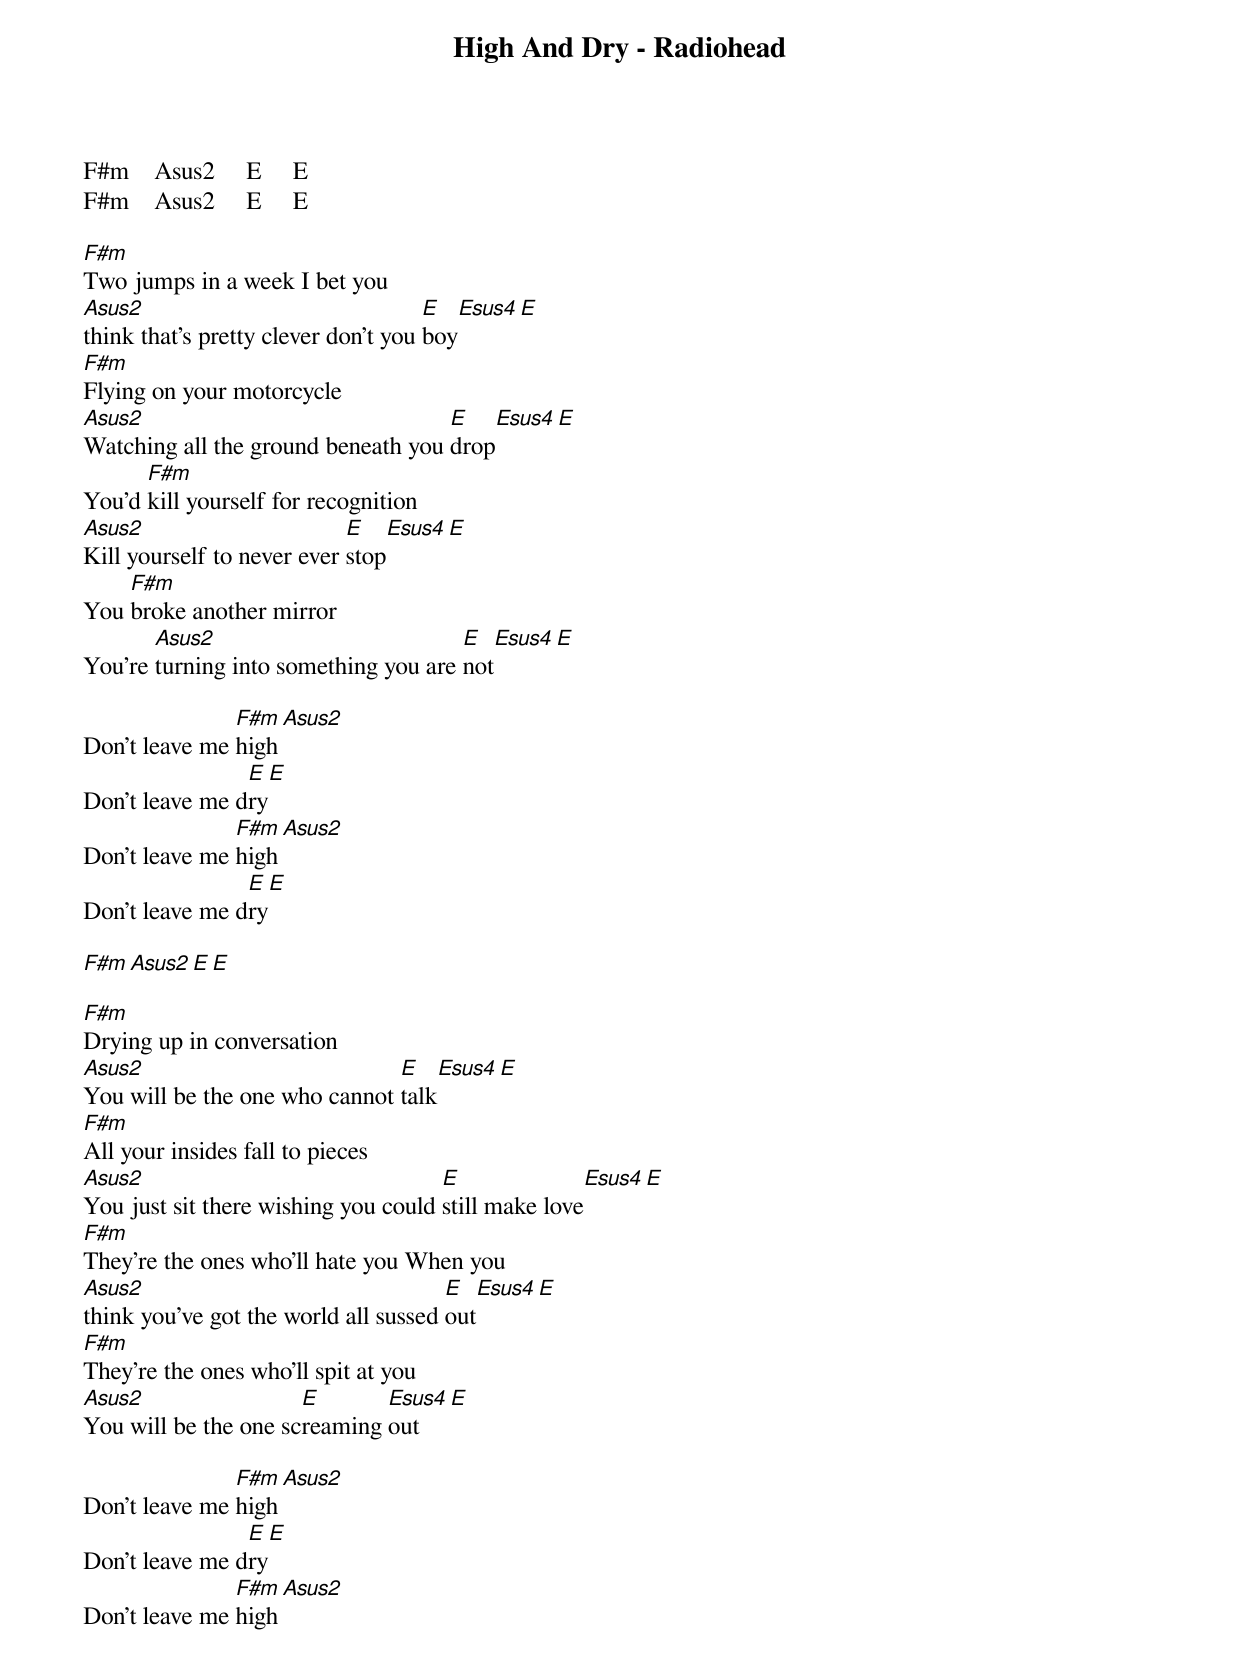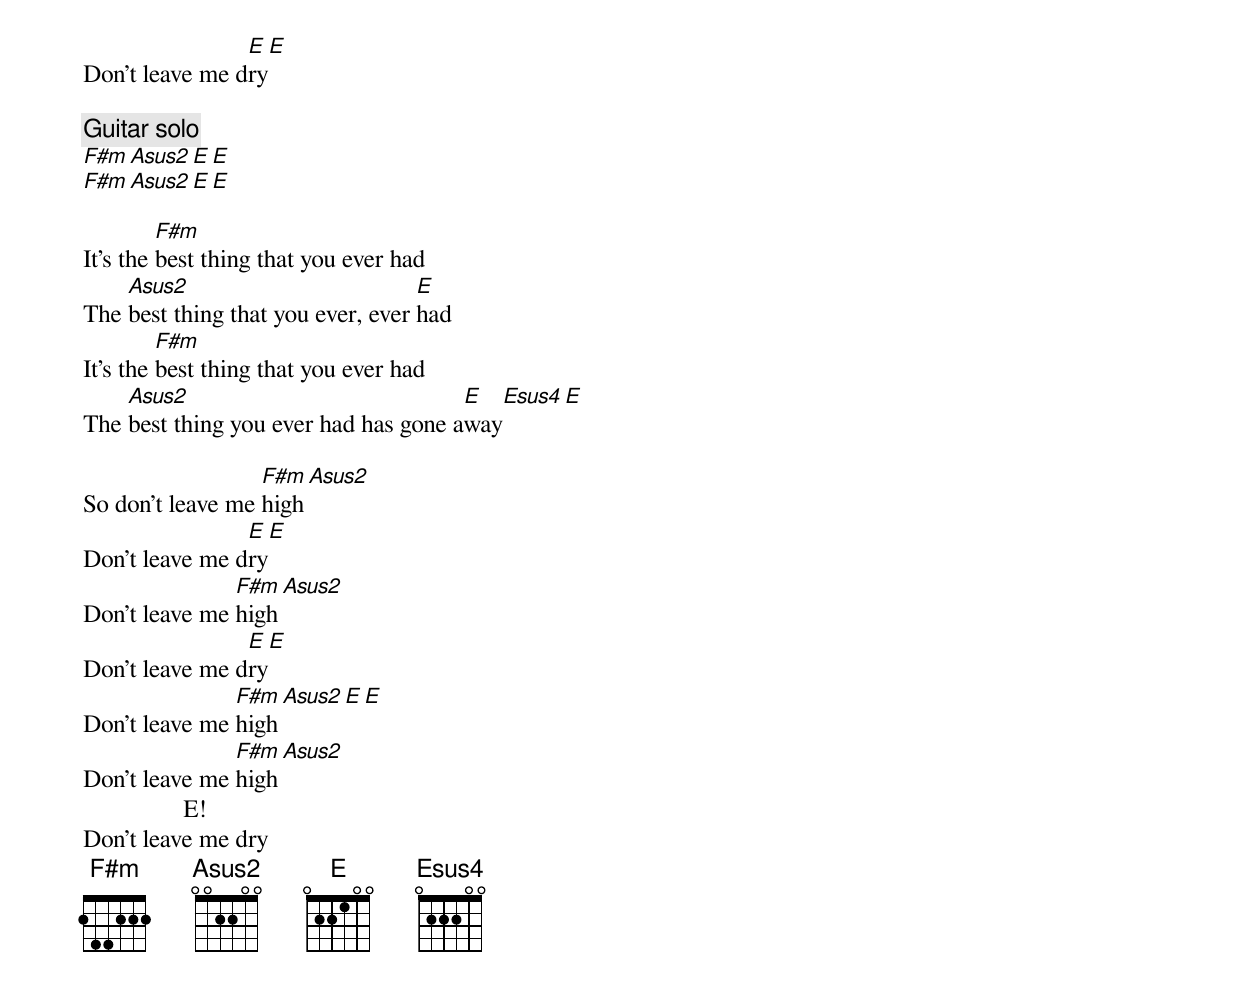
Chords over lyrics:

High And Dry - Radiohead

F#m    Asus2     E     E
F#m    Asus2     E     E

F#m
Two jumps in a week I bet you
Asus2                                E    Esus4   E
think that's pretty clever don't you boy
F#m
Flying on your motorcycle
Asus2                               E     Esus4  E
Watching all the ground beneath you drop
      F#m
You'd kill yourself for recognition
Asus2                       E     Esus4   E
Kill yourself to never ever stop
    F#m
You broke another mirror
       Asus2                          E   Esus4  E
You're turning into something you are not

               F#m    Asus2
Don't leave me high
                E       E
Don't leave me dry
               F#m    Asus2
Don't leave me high
                E       E
Don't leave me dry

F#m    Asus2     E     E

F#m
Drying up in conversation
Asus2                          E    Esus4  E
You will be the one who cannot talk
F#m
All your insides fall to pieces
Asus2                                E              Esus4  E
You just sit there wishing you could still make love
F#m
They're the ones who'll hate you When you
Asus2                                 E        Esus4  E
think you've got the world all sussed out
F#m
They're the ones who'll spit at you
Asus2                 E       Esus4  E
You will be the one screaming out

               F#m    Asus2
Don't leave me high
                E       E
Don't leave me dry
               F#m    Asus2
Don't leave me high
                E       E
Don't leave me dry

[Guitar solo]
F#m    Asus2     E     E
F#m    Asus2     E     E

         F#m
It's the best thing that you ever had
    Asus2                          E
The best thing that you ever, ever had
         F#m
It's the best thing that you ever had
    Asus2                             E    Esus4  E
The best thing you ever had has gone away

                  F#m    Asus2
So don't leave me high
                E       E
Don't leave me dry
               F#m    Asus2
Don't leave me high
                E       E
Don't leave me dry
               F#m    Asus2   E   E
Don't leave me high
               F#m    Asus2
Don't leave me high
                E!
Don't leave me dry
